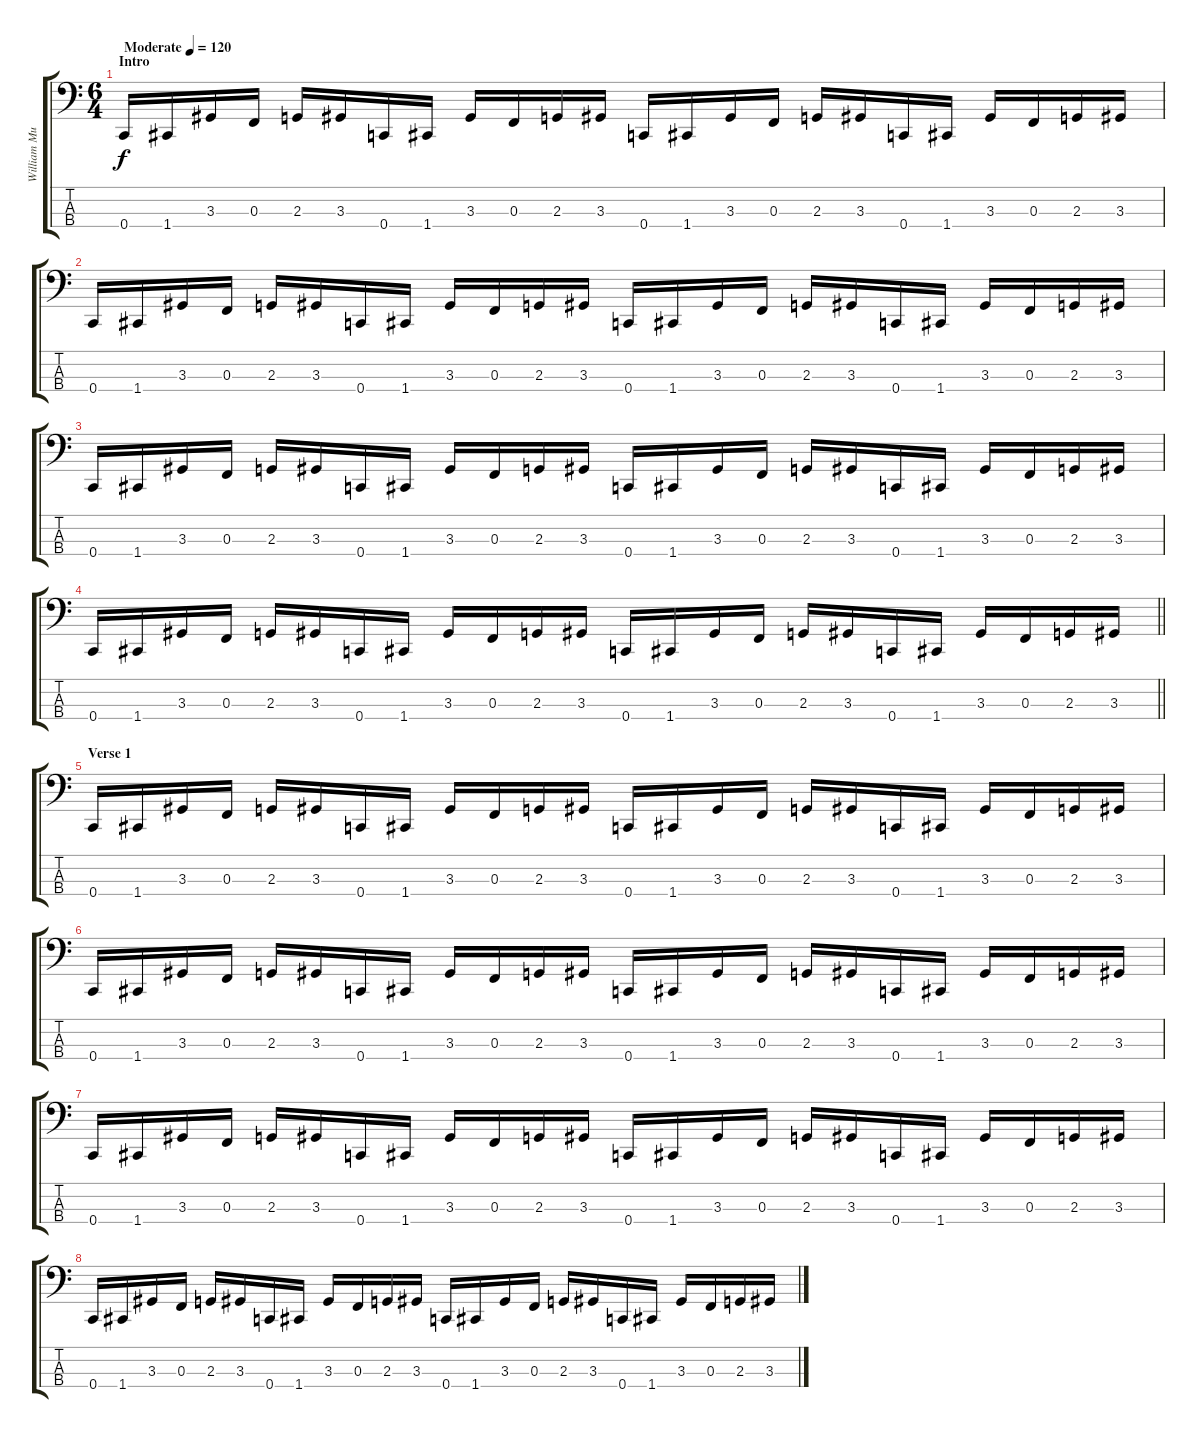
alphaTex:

\track ("William Murderface (Bass)" "William Mu") {instrument electricbasspick}
\staff {score tabs}
\tuning (Eb2 Bb1 F1 C1) {hide}
\ts (6 4)
\section ("" "Intro")
\tempo (120 "Moderate")
\clef f4
\ks c
0.4.16{dy f instrument electricbasspick} 1.4.16 3.3.16 0.3.16 2.3.16 3.3.16 0.4.16 1.4.16 3.3.16 0.3.16 2.3.16 3.3.16 0.4.16 1.4.16 3.3.16 0.3.16 2.3.16 3.3.16 0.4.16 1.4.16 3.3.16 0.3.16 2.3.16 3.3.16 |
0.4.16 1.4.16 3.3.16 0.3.16 2.3.16 3.3.16 0.4.16 1.4.16 3.3.16 0.3.16 2.3.16 3.3.16 0.4.16 1.4.16 3.3.16 0.3.16 2.3.16 3.3.16 0.4.16 1.4.16 3.3.16 0.3.16 2.3.16 3.3.16 |
0.4.16 1.4.16 3.3.16 0.3.16 2.3.16 3.3.16 0.4.16 1.4.16 3.3.16 0.3.16 2.3.16 3.3.16 0.4.16 1.4.16 3.3.16 0.3.16 2.3.16 3.3.16 0.4.16 1.4.16 3.3.16 0.3.16 2.3.16 3.3.16 |
\barLineRight lightlight
0.4.16 1.4.16 3.3.16 0.3.16 2.3.16 3.3.16 0.4.16 1.4.16 3.3.16 0.3.16 2.3.16 3.3.16 0.4.16 1.4.16 3.3.16 0.3.16 2.3.16 3.3.16 0.4.16 1.4.16 3.3.16 0.3.16 2.3.16 3.3.16 |
\section ("" "Verse 1")
0.4.16 1.4.16 3.3.16 0.3.16 2.3.16 3.3.16 0.4.16 1.4.16 3.3.16 0.3.16 2.3.16 3.3.16 0.4.16 1.4.16 3.3.16 0.3.16 2.3.16 3.3.16 0.4.16 1.4.16 3.3.16 0.3.16 2.3.16 3.3.16 |
0.4.16 1.4.16 3.3.16 0.3.16 2.3.16 3.3.16 0.4.16 1.4.16 3.3.16 0.3.16 2.3.16 3.3.16 0.4.16 1.4.16 3.3.16 0.3.16 2.3.16 3.3.16 0.4.16 1.4.16 3.3.16 0.3.16 2.3.16 3.3.16 |
0.4.16 1.4.16 3.3.16 0.3.16 2.3.16 3.3.16 0.4.16 1.4.16 3.3.16 0.3.16 2.3.16 3.3.16 0.4.16 1.4.16 3.3.16 0.3.16 2.3.16 3.3.16 0.4.16 1.4.16 3.3.16 0.3.16 2.3.16 3.3.16 |
0.4.16 1.4.16 3.3.16 0.3.16 2.3.16 3.3.16 0.4.16 1.4.16 3.3.16 0.3.16 2.3.16 3.3.16 0.4.16 1.4.16 3.3.16 0.3.16 2.3.16 3.3.16 0.4.16 1.4.16 3.3.16 0.3.16 2.3.16 3.3.16
